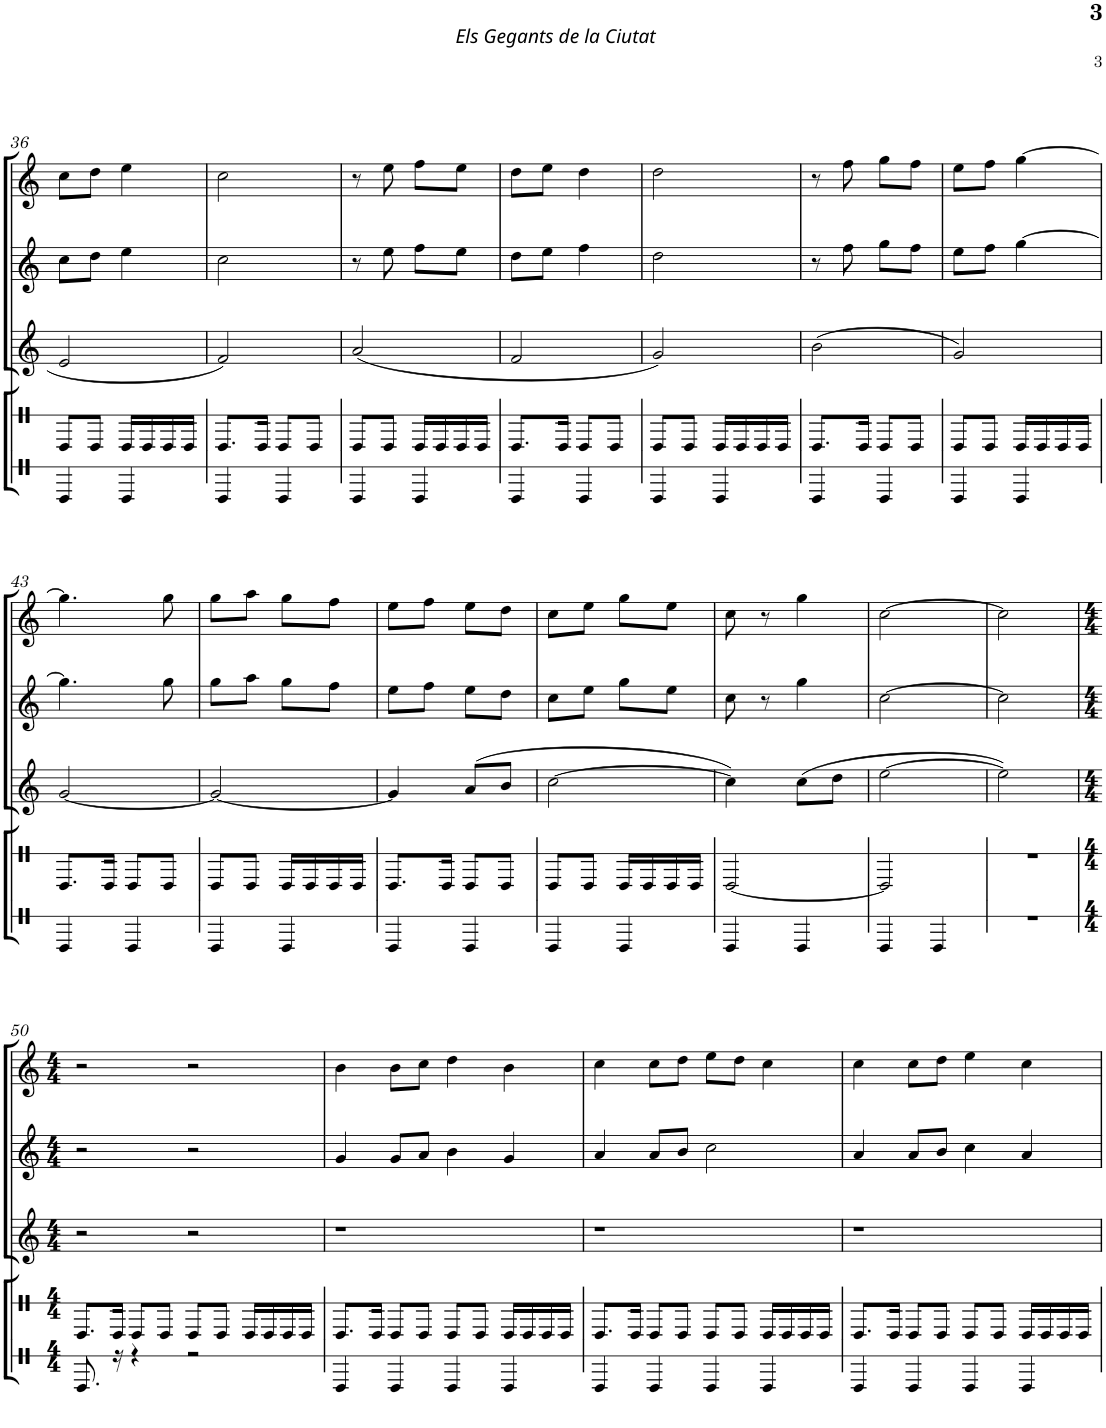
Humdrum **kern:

**kern	**kern	**kern	**kern	**kern
*part5	*part4	*part3	*part2	*part1
*staff5	*staff4	*staff3	*staff2	*staff1
*I"Timbal Fondo	*I"Timbal	*I"Tarota	*I"Gralla 2	*I"Gralla 1
!!LO:PB:g=z
*clefX	*clefX	*clefG2	*clefG2	*clefG2
*k[]	*k[]	*k[]	*k[]	*k[]
*M2/4	*M2/4	*M2/4	*M2/4	*M2/4
=36	=36	=36	=36	=36
4e/	8e/L	2e/	8cc\L	8cc\L
.	8e/J	.	8dd\J	8dd\J
4e/	16e/LL	.	4ee\	4ee\
.	16e/	.	.	.
.	16e/	.	.	.
.	16e/JJ	.	.	.
=37	=37	=37	=37	=37
4e/	8.e/L	2f/	2cc\	2cc\
.	16e/Jk	.	.	.
4e/	8e/L	.	.	.
.	8e/J	.	.	.
=38	=38	=38	=38	=38
4e/	8e/L	(2a/	8r	8r
.	8e/J	.	8ee\	8ee\
4e/	16e/LL	.	8ff\L	8ff\L
.	16e/	.	.	.
.	16e/	.	8ee\J	8ee\J
.	16e/JJ	.	.	.
=39	=39	=39	=39	=39
4e/	8.e/L	2f/	8dd\L	8dd\L
.	.	.	8ee\J	8ee\J
.	16e/Jk	.	.	.
4e/	8e/L	.	4ff\	4dd\
.	8e/J	.	.	.
=40	=40	=40	=40	=40
4e/	8e/L	2g/)	2dd\	2dd\
.	8e/J	.	.	.
4e/	16e/LL	.	.	.
.	16e/	.	.	.
.	16e/	.	.	.
.	16e/JJ	.	.	.
=41	=41	=41	=41	=41
4e/	8.e/L	(2b\	8r	8r
.	.	.	8ff\	8ff\
.	16e/Jk	.	.	.
4e/	8e/L	.	8gg\L	8gg\L
.	8e/J	.	8ff\J	8ff\J
=42	=42	=42	=42	=42
4e/	8e/L	2g/)	8ee\L	8ee\L
.	8e/J	.	8ff\J	8ff\J
4e/	16e/LL	.	[4gg\	[4gg\
.	16e/	.	.	.
.	16e/	.	.	.
.	16e/JJ	.	.	.
!!LO:LB:g=z
=43	=43	=43	=43	=43
4e/	8.e/L	[2g/	4.gg\]	4.gg\]
.	16e/Jk	.	.	.
4e/	8e/L	.	.	.
.	8e/J	.	8gg\	8gg\
=44	=44	=44	=44	=44
4e/	8e/L	2g/_	8gg\L	8gg\L
.	8e/J	.	8aa\J	8aa\J
4e/	16e/LL	.	8gg\L	8gg\L
.	16e/	.	.	.
.	16e/	.	8ff\J	8ff\J
.	16e/JJ	.	.	.
=45	=45	=45	=45	=45
4e/	8.e/L	4g/]	8ee\L	8ee\L
.	.	.	8ff\J	8ff\J
.	16e/Jk	.	.	.
4e/	8e/L	(8a/L	8ee\L	8ee\L
.	8e/J	8b/J	8dd\J	8dd\J
=46	=46	=46	=46	=46
4e/	8e/L	[2cc\	8cc\L	8cc\L
.	8e/J	.	8ee\J	8ee\J
4e/	16e/LL	.	8gg\L	8gg\L
.	16e/	.	.	.
.	16e/	.	8ee\J	8ee\J
.	16e/JJ	.	.	.
=47	=47	=47	=47	=47
4e/	[2e/	4cc\])	8cc\	8cc\
.	.	.	8r	8r
4e/	.	(8cc\L	4gg\	4gg\
.	.	8dd\J	.	.
=48	=48	=48	=48	=48
4e/	2e/]	[2ee\	[2cc\	[2cc\
4e/	.	.	.	.
=49	=49	=49	=49	=49
2r	2r	2ee\])	2cc\]	2cc\]
!!LO:LB:g=z
=50	=50	=50	=50	=50
*M4/4	*M4/4	*M4/4	*M4/4	*M4/4
8.e/	8.e/L	2r	2r	2r
16r	16e/Jk	.	.	.
4r	8e/L	.	.	.
.	8e/J	.	.	.
2r	8e/L	2r	2r	2r
.	8e/J	.	.	.
.	16e/LL	.	.	.
.	16e/	.	.	.
.	16e/	.	.	.
.	16e/JJ	.	.	.
=51	=51	=51	=51	=51
4e/	8.e/L	1r	4g/	4b\
.	16e/Jk	.	.	.
4e/	8e/L	.	8g/L	8b\L
.	8e/J	.	8a/J	8cc\J
4e/	8e/L	.	4b\	4dd\
.	8e/J	.	.	.
4e/	16e/LL	.	4g/	4b\
.	16e/	.	.	.
.	16e/	.	.	.
.	16e/JJ	.	.	.
=52	=52	=52	=52	=52
4e/	8.e/L	1r	4a/	4cc\
.	16e/Jk	.	.	.
4e/	8e/L	.	8a/L	8cc\L
.	8e/J	.	8b/J	8dd\J
4e/	8e/L	.	2cc\	8ee\L
.	8e/J	.	.	8dd\J
4e/	16e/LL	.	.	4cc\
.	16e/	.	.	.
.	16e/	.	.	.
.	16e/JJ	.	.	.
=53	=53	=53	=53	=53
4e/	8.e/L	1r	4a/	4cc\
.	16e/Jk	.	.	.
4e/	8e/L	.	8a/L	8cc\L
.	8e/J	.	8b/J	8dd\J
4e/	8e/L	.	4cc\	4ee\
.	8e/J	.	.	.
4e/	16e/LL	.	4a/	4cc\
.	16e/	.	.	.
.	16e/	.	.	.
.	16e/JJ	.	.	.
=	=	=	=	=
*-	*-	*-	*-	*-
